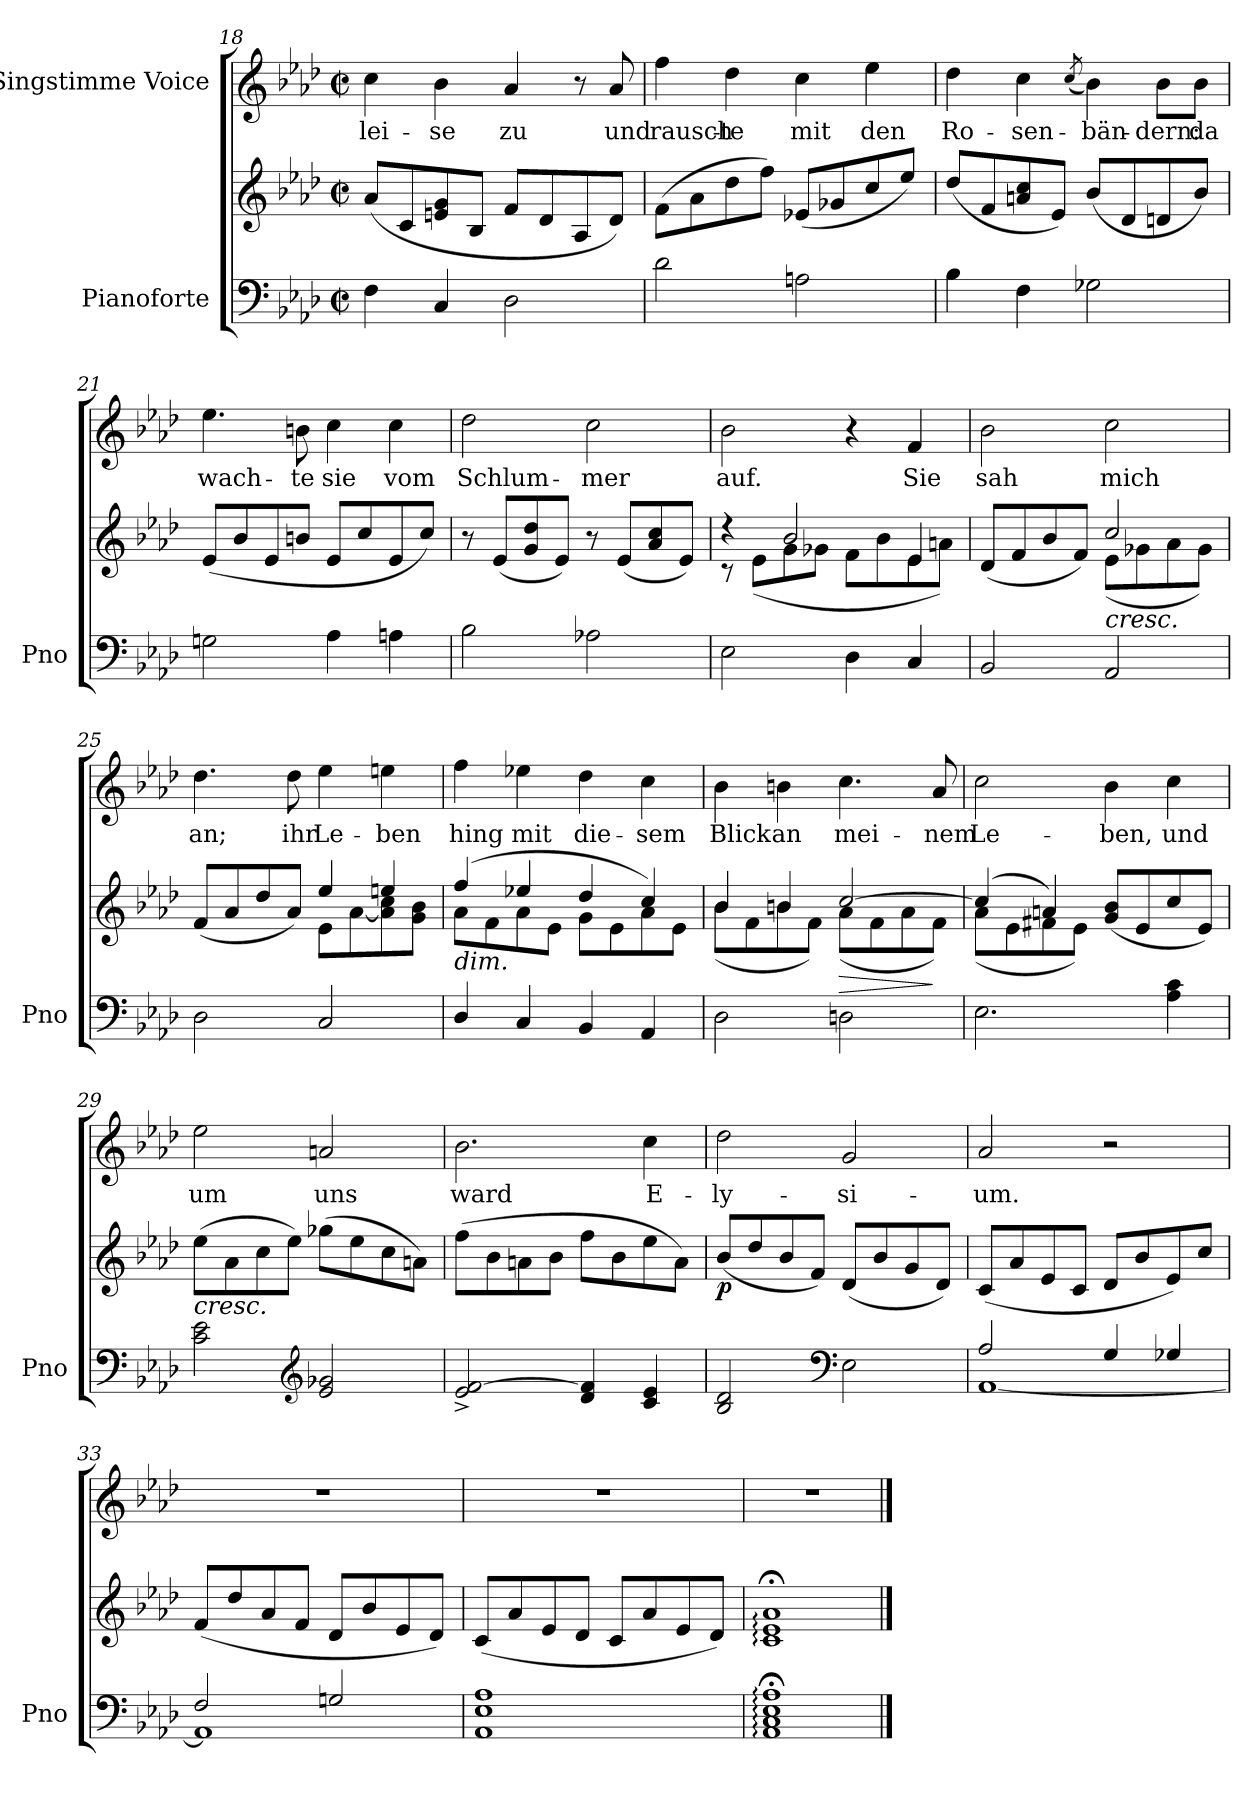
**kern	**kern	**dynam	**kern	**text
*part2	*part2	*part2	*part1	*part1
*staff3	*staff2	*staff2/3	*staff1	*staff1
*I"Pianoforte	*	*	*I"Singstimme Voice	*
*I'Pno	*	*	*	*
*clefF4	*clefG2	*	*clefG2	*
*k[b-e-a-d-]	*k[b-e-a-d-]	*	*k[b-e-a-d-]	*
*A-:	*A-:	*	*A-:	*
*M2/2	*M2/2	*	*M2/2	*
*met(c|)	*met(c|)	*	*met(c|)	*
=18	=18	=18	=18	=18
4F\	(8a-/L	.	4cc\	lei-
.	8c/	.	.	.
4C/	8en/ 8g/	.	4b-\	-se
.	8B-/J	.	.	.
2D-\	8f/L	.	4a-/	zu
.	8d-/	.	.	.
.	8A-/	.	8r	.
.	8d-/J)	.	8a-/	und
=19	=19	=19	=19	=19
2d-\	(8f\L	.	4ff\	rausch-
.	8a-\	.	.	.
.	8dd-\	.	4dd-\	-te
.	8ff\J)	.	.	.
2An\	(8e-X/L	.	4cc\	mit
.	8g-X/	.	.	.
.	8cc/	.	4ee-\	den
.	8ee-/J)	.	.	.
=20	=20	=20	=20	=20
4B-\	(8dd-/L	.	4dd-\	Ro-
.	8f/	.	.	.
4F\	8an/ 8cc/	.	4cc\	-sen-
.	8e-/J)	.	.	.
.	.	.	(8qcc/	.
2G-X\	(8b-/L	.	4b-\)	-bän-
.	8d-/	.	.	.
.	8dn/	.	8b-\L	-dern:
.	8b-/J)	.	8b-\J	da
=21	=21	=21	=21	=21
2Gn\	(8e-/L	.	4.ee-\	wach-
.	8b-/	.	.	.
.	8e-/	.	.	.
.	8bn/J	.	8bn\	-te
4A-\	8e-/L	.	4cc\	sie
.	8cc/	.	.	.
4An\	8e-/	.	4cc\	vom
.	8cc/J)	.	.	.
=22	=22	=22	=22	=22
2B-\	8r	.	2dd-\	Schlum-
.	(8e-/L	.	.	.
.	8g/ 8dd-/	.	.	.
.	8e-/J)	.	.	.
2A-X\	8r	.	2cc\	-mer
.	(8e-/L	.	.	.
.	8a-/ 8cc/	.	.	.
.	8e-/J)	.	.	.
=23	=23	=23	=23	=23
*	*^	*	*	*
2E-\	4r	8r	.	2b-\	auf.
.	.	(8e-\L	.	.	.
.	2b-/	8g\	.	.	.
.	.	8g-X\J	.	.	.
4D-\	.	8f\L	.	4r	.
.	.	8b-\	.	.	.
4C/	4e-/	8e-\	.	4f/	Sie
.	.	8an\J)	.	.	.
=24	=24	=24	=24	=24	=24
2BB-/	(<8d-/L	2ryy	.	2b-\	sah
.	8f/	.	.	.	.
.	8b-/	.	.	.	.
.	8f/J)	.	.	.	.
!	!LO:TX:b:i:t=cresc.	!	!	!	!
2AA-/	2cc/	(8e-\L	.	2cc\	mich
.	.	8g-X\	.	.	.
.	.	8a-\	.	.	.
.	.	8g-\J)	.	.	.
=25	=25	=25	=25	=25	=25
2D-\	(<8f/L	2ryy	.	4.dd-\	an;
.	8a-/	.	.	.	.
.	8dd-/	.	.	.	.
.	8a-/J)	.	.	8dd-\	ihr
2C/	4ee-/	8e-\L	.	4ee-\	Le-
.	.	[8a-\	.	.	.
.	4een/	8a-\] 8cc\	.	4een\	-ben
.	.	8g\ 8b-\J	.	.	.
=26	=26	=26	=26	=26	=26
!	!LO:TX:b:i:t=dim.	!	!	!	!
4D-/	(4ff/	8a-\L	.	4ff\	hing
.	.	8f\	.	.	.
4C/	4ee-X/	8a-\	.	4ee-X\	mit
.	.	8e-\J	.	.	.
4BB-/	4dd-/	8g\L	.	4dd-\	die-
.	.	8e-\	.	.	.
4AA-/	4cc/)	8a-\	.	4cc\	-sem
.	.	8e-\J	.	.	.
=27	=27	=27	=27	=27	=27
2D-\	4b-/	(8b-\L	.	4b-\	Blick
.	.	8f\	.	.	.
.	4bn/	8b\	.	4bn\	an
.	.	8f\J)	.	.	.
!	!	!	!LO:HP:b	!	!
2Dn\	[2cc/	(8a-\L	>	4.cc\	mei-
.	.	8f\	.	.	.
.	.	8a-\	.	.	.
.	.	8f\J)	]	8a-/	-nem
=28	=28	=28	=28	=28	=28
2.E-\	(4cc/]	(8a-\L	.	2cc\	Le-
.	.	8e-\	.	.	.
.	4an/)	8f#X\	.	.	.
.	.	8e-\J)	.	.	.
.	(<8g/ 8b-/L	2ryy	.	4b-\	-ben,
.	8e-/	.	.	.	.
4A-\ 4c\	8cc/	.	.	4cc\	und
.	8e-/J)	.	.	.	.
*	*v	*v	*	*	*
=29	=29	=29	=29	=29
!	!LO:TX:b:i:t=cresc.	!	!	!
2c\ 2e-\	(8ee-\L	.	2ee-\	um
.	8a-\	.	.	.
.	8cc\	.	.	.
.	8ee-\J)	.	.	.
*clefG2	*	*	*	*
2e-/ 2g-X/	(8gg-X\L	.	2an/	uns
.	8ee-\	.	.	.
.	8cc\	.	.	.
.	8an\J)	.	.	.
=30	=30	=30	=30	=30
2e-/^> [2f/^>	(8ff\L	.	2.b-\	ward
.	8b-\	.	.	.
.	8an\	.	.	.
.	8b-\J	.	.	.
4d-/ 4f/]	8ff\L	.	.	.
.	8b-\	.	.	.
4c/ 4e-/	8ee-\	.	4cc\	E-
.	8a\J)	.	.	.
=31	=31	=31	=31	=31
!	!	!LO:DY:b	!	!
2B-/ 2d-/	(8b-/L	p	2dd-\	-ly-
.	8dd-/	.	.	.
.	8b-/	.	.	.
.	8f/J)	.	.	.
*clefF4	*	*	*	*
2E-\	(8d-/L	.	2g/	-si-
.	8b-/	.	.	.
.	8g/	.	.	.
.	8d-/J)	.	.	.
=32	=32	=32	=32	=32
*^	*	*	*	*
2A-/	[<1AA-	(8c/L	.	2a-/	-um.
.	.	8a-/	.	.	.
.	.	8e-/	.	.	.
.	.	8c/J	.	.	.
4G/	.	8d-/L	.	2r	.
.	.	8b-/	.	.	.
4G-X/	.	8e-/)	.	.	.
.	.	8cc/J	.	.	.
=33	=33	=33	=33	=33	=33
2F/	1AA-]	(8f/L	.	1r	.
.	.	8dd-/	.	.	.
.	.	8a-/	.	.	.
.	.	8f/J	.	.	.
2Gn/	.	8d-/L	.	.	.
.	.	8b-/	.	.	.
.	.	8e-/	.	.	.
.	.	8d-/J)	.	.	.
*v	*v	*	*	*	*
=34	=34	=34	=34	=34
1AA- 1E- 1A-	(8c/L	.	1r	.
.	8a-/	.	.	.
.	8e-/	.	.	.
.	8d-/J	.	.	.
.	8c/L	.	.	.
.	8a-/	.	.	.
.	8e-/	.	.	.
.	8d-/J)	.	.	.
=35	=35	=35	=35	=35
1AA-:;< 1C:;< 1E-:;< 1A-:;<	1c:;< 1e-:;< 1a-:;<	.	1r	.
==	==	==	==	==
*-	*-	*-	*-	*-
